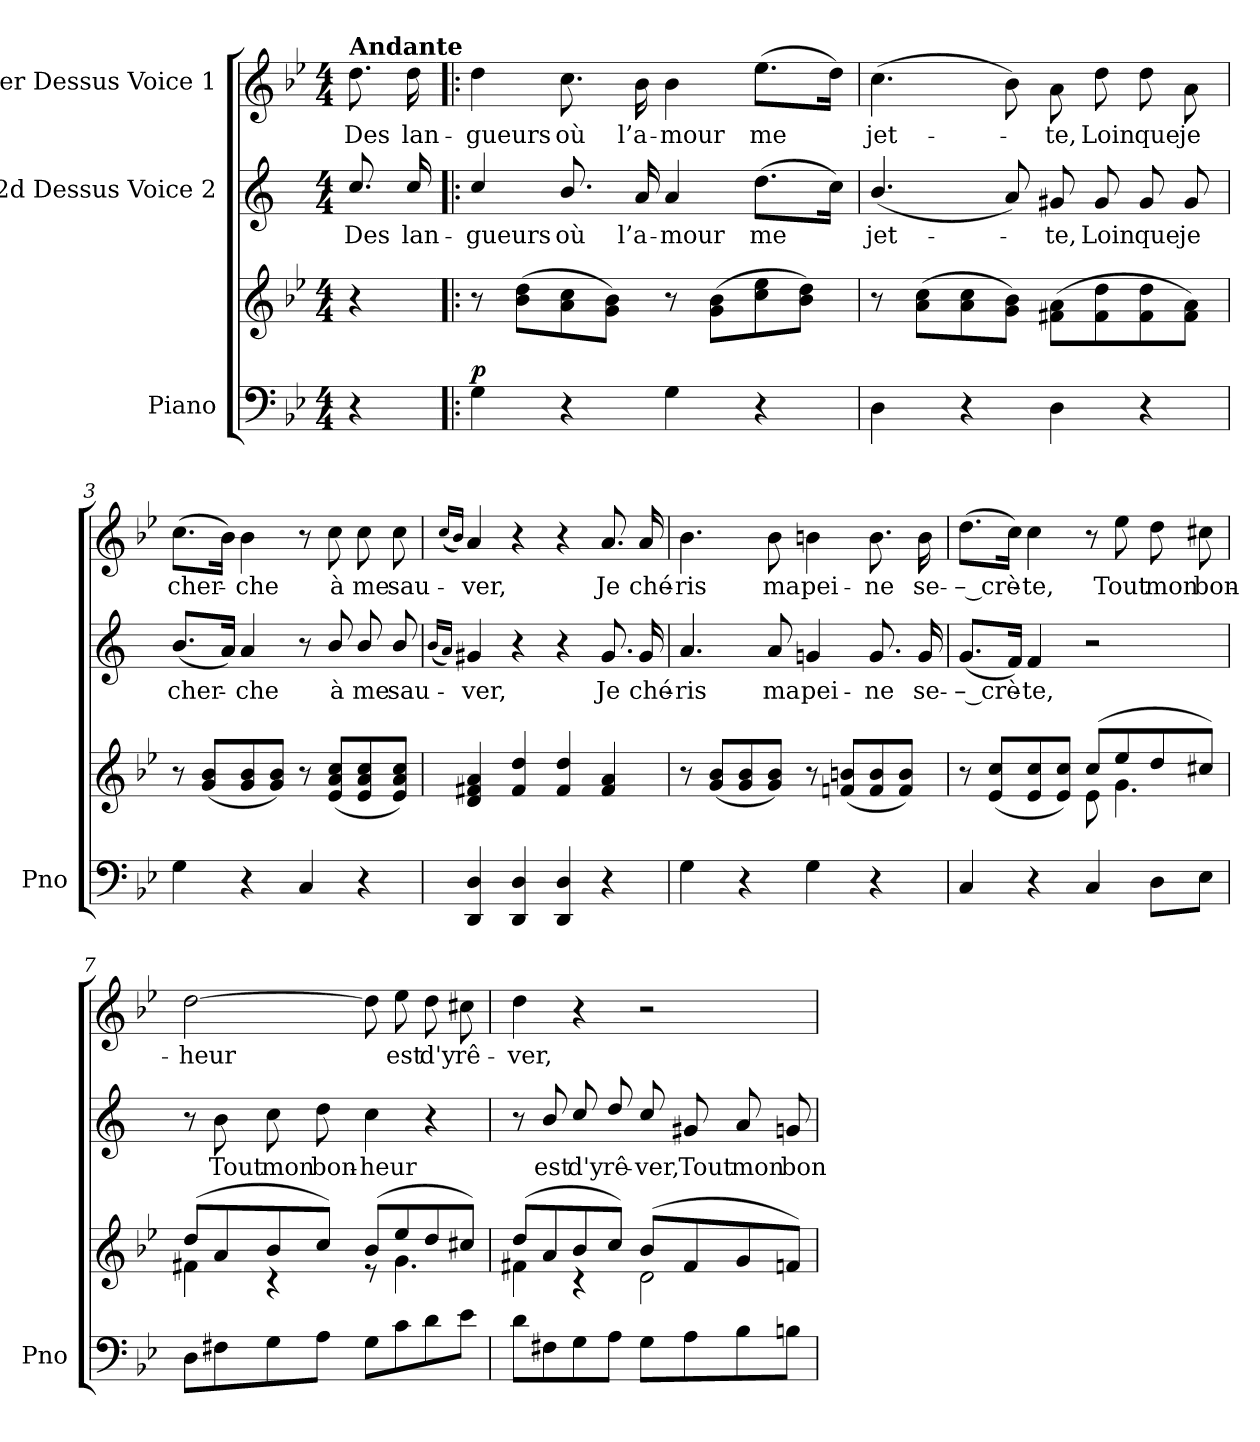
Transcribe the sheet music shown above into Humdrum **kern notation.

**kern	**kern	**dynam	**kern	**text	**kern	**text
*part3	*part3	*part3	*part2	*part2	*part1	*part1
*staff4	*staff3	*staff3/4	*staff2	*staff2	*staff1	*staff1
*I"Piano	*	*	*I"2d Dessus Voice 2	*	*I"1er Dessus Voice 1	*
*I'Pno	*	*	*	*	*	*
*clefF4	*clefG2	*	*clefG2	*	*clefG2	*
*	*	*	*ITrd1c2	*	*	*
*k[b-e-]	*k[b-e-]	*	*k[b-e-]	*	*k[b-e-]	*
*M4/4	*M4/4	*	*M4/4	*	*M4/4	*
=	=	=	=	=	=	=
!	!	!	!	!	!LO:TX:a:B:t=Andante	!
!	!	!	!	!LO:LY:b	!	!LO:LY:b
4r	4r	.	8.b-/	Des	8.dd\	Des
!	!	!	!	!LO:LY:b	!	!LO:LY:b
.	.	.	16b-/	lan-	16dd\	lan-
=1!|:	=1!|:	=1!|:	=1!|:	=1!|:	=1!|:	=1!|:
!	!	!LO:DY:a=2	!	!LO:LY:b	!	!LO:LY:b
4G\	8r	p	4b-/	-gueurs	4dd\	-gueurs
.	(8b-\ 8dd\L	.	.	.	.	.
!	!	!	!	!LO:LY:b	!	!LO:LY:b
4r	8a\ 8cc\	.	8.a/	où	8.cc\	où
.	8g\ 8b-\J)	.	.	.	.	.
!	!	!	!	!LO:LY:b	!	!LO:LY:b
.	.	.	16g/	l’a-	16b-\	l’a-
!	!	!	!	!LO:LY:b	!	!LO:LY:b
4G\	8r	.	4g/	-mour	4b-\	-mour
.	(8g\ 8b-\L	.	.	.	.	.
!	!	!	!	!LO:LY:b	!	!LO:LY:b
4r	8cc\ 8ee-\	.	(8.cc\L	me	(8.ee-\L	me
.	8b-\ 8dd\J)	.	.	.	.	.
.	.	.	16b-\Jk)	.	16dd\Jk)	.
=2	=2	=2	=2	=2	=2	=2
!	!	!	!	!LO:LY:b	!	!LO:LY:b
4D\	8r	.	(4.a/	jet-	(4.cc\	jet-
.	(8a\ 8cc\L	.	.	.	.	.
4r	8a\ 8cc\	.	.	.	.	.
.	8g\ 8b-\J)	.	8g/)	.	8b-\)	.
!	!	!	!	!LO:LY:b	!	!LO:LY:b
4D\	(8f#X\ 8a\L	.	8f#X/	-te,	8a\	-te,
!	!	!	!	!LO:LY:b	!	!LO:LY:b
.	8f#\ 8dd\	.	8f#/	Loin	8dd\	Loin
!	!	!	!	!LO:LY:b	!	!LO:LY:b
4r	8f#\ 8dd\	.	8f#/	que	8dd\	que
!	!	!	!	!LO:LY:b	!	!LO:LY:b
.	8f#\ 8a\J)	.	8f#/	je	8a\	je
!!LO:LB:g=z
=3	=3	=3	=3	=3	=3	=3
!	!	!	!	!LO:LY:b	!	!LO:LY:b
4G\	8r	.	(8.a/L	cher-	(8.cc\L	cher-
.	(8g/ 8b-/L	.	.	.	.	.
.	.	.	16g/Jk)	.	16b-\Jk)	.
!	!	!	!	!LO:LY:b	!	!LO:LY:b
4r	8g/ 8b-/	.	4g/	-che	4b-\	-che
.	8g/ 8b-/J)	.	.	.	.	.
4C/	8r	.	8r	.	8r	.
!	!	!	!	!LO:LY:b	!	!LO:LY:b
.	(8e-/ 8a/ 8cc/L	.	8a/	à	8cc\	à
!	!	!	!	!LO:LY:b	!	!LO:LY:b
4r	8e-/ 8a/ 8cc/	.	8a/	me	8cc\	me
!	!	!	!	!LO:LY:b	!	!LO:LY:b
.	8e-/ 8a/ 8cc/J)	.	8a/	sau-	8cc\	sau-
=4	=4	=4	=4	=4	=4	=4
.	.	.	(16qa/LL	.	(16qcc/LL	.
.	.	.	16qg/JJ)	.	16qb-/JJ)	.
!	!	!	!	!LO:LY:b	!	!LO:LY:b
4DD/ 4D/	4d/ 4f#X/ 4a/	.	4f#X/	-ver,	4a/	-ver,
4DD/ 4D/	4f#/ 4dd/	.	4r	.	4r	.
4DD/ 4D/	4f#/ 4dd/	.	4r	.	4r	.
!	!	!	!	!LO:LY:b	!	!LO:LY:b
4r	4f#/ 4a/	.	8.f#/	Je	8.a/	Je
!	!	!	!	!LO:LY:b	!	!LO:LY:b
.	.	.	16f#/	ché-	16a/	ché-
=5	=5	=5	=5	=5	=5	=5
!	!	!	!	!LO:LY:b	!	!LO:LY:b
4G\	8r	.	4.g/	-ris	4.b-\	-ris
.	(8g/ 8b-/L	.	.	.	.	.
4r	8g/ 8b-/	.	.	.	.	.
!	!	!	!	!LO:LY:b	!	!LO:LY:b
.	8g/ 8b-/J)	.	8g/	ma	8b-\	ma
!	!	!	!	!LO:LY:b	!	!LO:LY:b
4G\	8r	.	4fn/	pei-	4bn\	pei-
.	(8fn/ 8bn/L	.	.	.	.	.
!	!	!	!	!LO:LY:b	!	!LO:LY:b
4r	8f/ 8b/	.	8.f/	-ne	8.b\	-ne
.	8f/ 8b/J)	.	.	.	.	.
!	!	!	!	!LO:LY:b	!	!LO:LY:b
.	.	.	16f/	se-	16b\	se-
!!LO:LB:g=z
=6	=6	=6	=6	=6	=6	=6
*	*^	*	*	*	*	*
!	!	!	!	!	!LO:LY:b	!	!LO:LY:b
4C/	8r	2ryy	.	(8.f/L	-– crè-	(8.dd\L	-– crè-
.	(<8e-/ 8cc/L	.	.	.	.	.	.
.	.	.	.	16e-/Jk)	.	16cc\Jk)	.
!	!	!	!	!	!LO:LY:b	!	!LO:LY:b
4r	8e-/ 8cc/	.	.	4e-/	-te,	4cc\	-te,
.	8e-/ 8cc/J)	.	.	.	.	.	.
4C/	(8cc/L	8e-\	.	2r	.	8r	.
!	!	!	!	!	!	!	!LO:LY:b
.	8ee-/	4.g\	.	.	.	8ee-\	Tout
!	!	!	!	!	!	!	!LO:LY:b
8D\L	8dd/	.	.	.	.	8dd\	mon
!	!	!	!	!	!	!	!LO:LY:b
8E-\J	8cc#X/J)	.	.	.	.	8cc#X\	bon-
=7	=7	=7	=7	=7	=7	=7	=7
!	!	!	!	!	!	!	!LO:LY:b
8D\L	(8dd/L	4f#X\	.	8r	.	[2dd\	-heur
!	!	!	!	!	!LO:LY:b	!	!
8F#X\	8a/	.	.	8a\	Tout	.	.
!	!	!	!	!	!LO:LY:b	!	!
8G\	8b-/	4r	.	8b-\	mon	.	.
!	!	!	!	!	!LO:LY:b	!	!
8A\J	8cc/J)	.	.	8cc\	bon-	.	.
!	!	!	!	!	!LO:LY:b	!	!
8G\L	(8b-/L	8r	.	4b-\	-heur	8dd\]	.
!	!	!	!	!	!	!	!LO:LY:b
8c\	8ee-/	4.g\	.	.	.	8ee-\	est
!	!	!	!	!	!	!	!LO:LY:b
8d\	8dd/	.	.	4r	.	8dd\	d'y
!	!	!	!	!	!	!	!LO:LY:b
8e-\J	8cc#X/J)	.	.	.	.	8cc#X\	rê-
=8	=8	=8	=8	=8	=8	=8	=8
!	!	!	!	!	!	!	!LO:LY:b
8d\L	(8dd/L	4f#X\	.	8r	.	4dd\	-ver,
!	!	!	!	!	!LO:LY:b	!	!
8F#X\	8a/	.	.	8a/	est	.	.
!	!	!	!	!	!LO:LY:b	!	!
8G\	8b-/	4r	.	8b-/	d'y	4r	.
!	!	!	!	!	!LO:LY:b	!	!
8A\J	8cc/J)	.	.	8cc/	rê-	.	.
!	!	!	!	!	!LO:LY:b	!	!
8G\L	(8b-/L	2d\	.	8b-/	-ver,	2r	.
!	!	!	!	!	!LO:LY:b	!	!
8A\	8f#/	.	.	8f#X/	Tout	.	.
!	!	!	!	!	!LO:LY:b	!	!
8B-\	8g/	.	.	8g/	mon	.	.
!	!	!	!	!	!LO:LY:b	!	!
8Bn\J	8fn/J)	.	.	8fn/	bon-	.	.
*	*v	*v	*	*	*	*	*
=	=	=	=	=	=	=
*-	*-	*-	*-	*-	*-	*-
